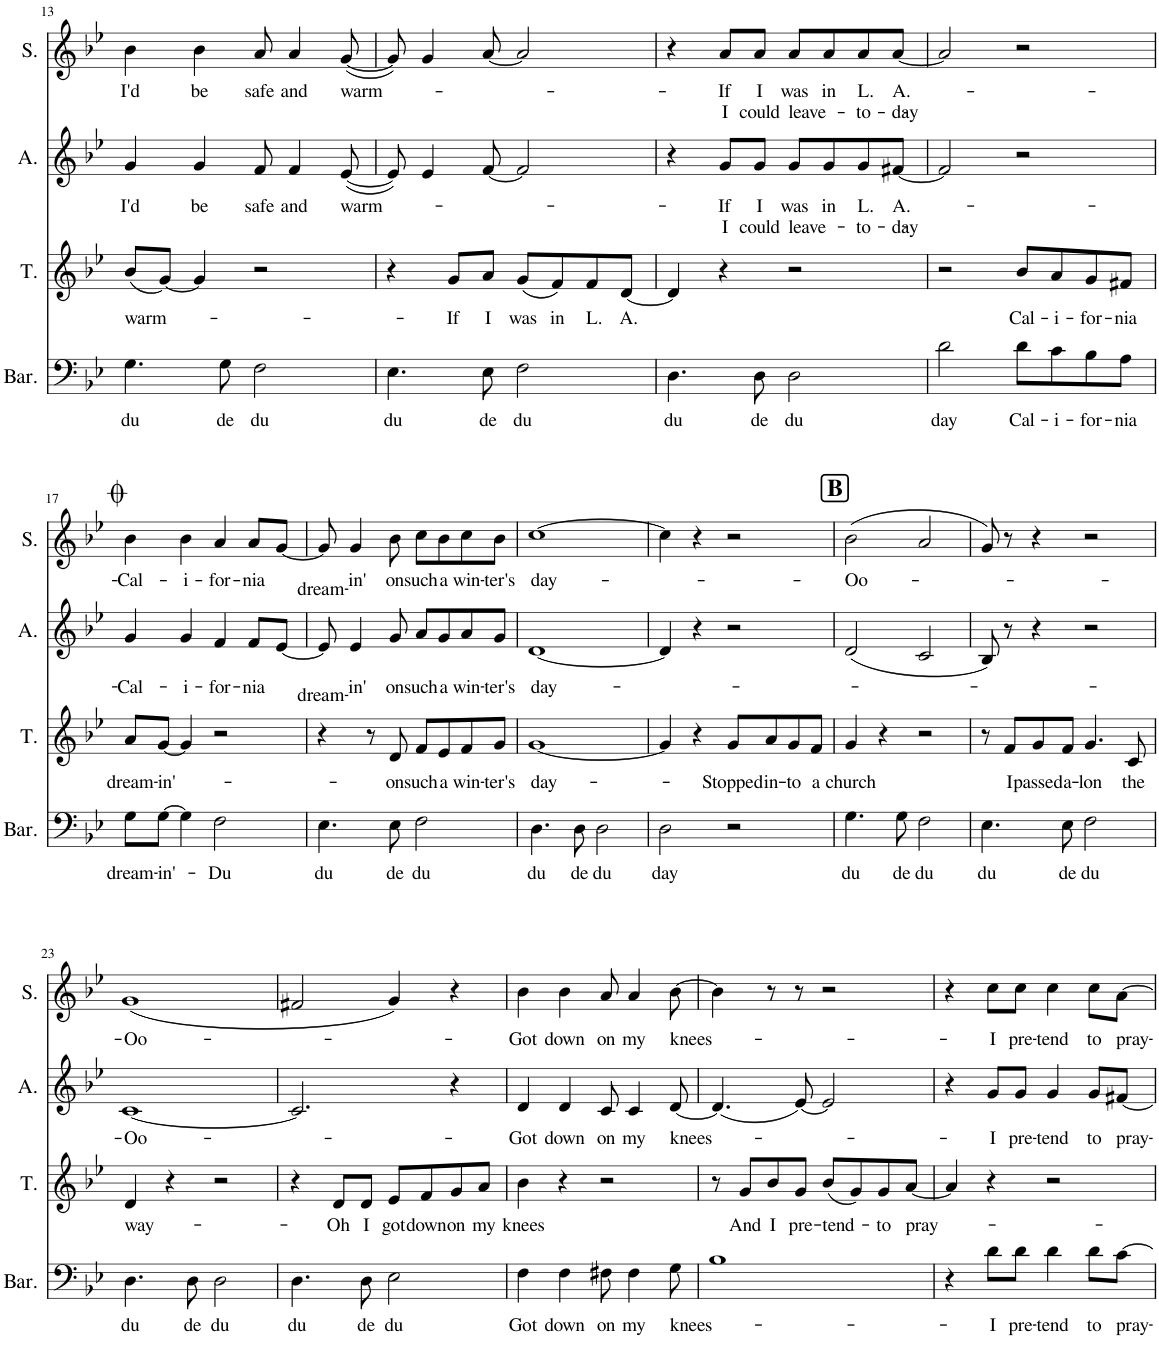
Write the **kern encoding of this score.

**kern	**text	**kern	**text	**kern	**text	**text	**kern	**text	**text
*part4	*part4	*part3	*part3	*part2	*part2	*part2	*part1	*part1	*part1
*staff4	*staff4	*staff3	*staff3	*staff2	*staff2	*staff2	*staff1	*staff1	*staff1
*I"Baritone	*	*I"Tenor	*	*I"Alto	*	*	*I"Soprano	*	*
*I'Bar.	*	*I'T.	*	*I'A.	*	*	*I'S.	*	*
!!LO:PB:g=z
*clefF4	*	*clefG2	*	*clefG2	*	*	*clefG2	*	*
*k[b-e-]	*	*k[b-e-]	*	*k[b-e-]	*	*	*k[b-e-]	*	*
*M4/4	*	*M4/4	*	*M4/4	*	*	*M4/4	*	*
=13	=13	=13	=13	=13	=13	=13	=13	=13	=13
!	!LO:LY:b	!	!LO:LY:b	!	!LO:LY:b	!	!	!LO:LY:b	!
4.G\	du	(8b-/L	warm-	4g/	I'd	.	4b-\	I'd	.
.	.	[8g/J)	.	.	.	.	.	.	.
!	!	!	!	!	!LO:LY:b	!	!	!LO:LY:b	!
.	.	4g/]	.	4g/	be	.	4b-\	be	.
!	!LO:LY:b	!	!	!	!	!	!	!	!
8G\	de	.	.	.	.	.	.	.	.
!	!LO:LY:b	!	!	!	!LO:LY:b	!	!	!LO:LY:b	!
2F\	du	2r	.	8f/	safe	.	8a/	safe	.
!	!	!	!	!	!LO:LY:b	!	!	!LO:LY:b	!
.	.	.	.	4f/	and	.	4a/	and	.
!	!	!	!	!	!LO:LY:b	!	!	!LO:LY:b	!
.	.	.	.	([8e-/	warm-	.	([8g/	warm-	.
=14	=14	=14	=14	=14	=14	=14	=14	=14	=14
!	!LO:LY:b	!	!	!	!	!	!	!	!
4.E-\	du	4r	.	8e-/])	.	.	8g/])	.	.
.	.	.	.	4e-/	.	.	4g/	.	.
!	!	!	!LO:LY:b	!	!	!	!	!	!
.	.	8g/L	If	.	.	.	.	.	.
!	!LO:LY:b	!	!LO:LY:b	!	!	!	!	!	!
8E-\	de	8a/J	I	[8f/	.	.	[8a/	.	.
!	!LO:LY:b	!	!LO:LY:b	!	!	!	!	!	!
2F\	du	(8g/L	was	2f/]	.	.	2a/]	.	.
!	!	!	!LO:LY:b	!	!	!	!	!	!
.	.	8f/)	in	.	.	.	.	.	.
!	!	!	!LO:LY:b	!	!	!	!	!	!
.	.	8f/	L.	.	.	.	.	.	.
!	!	!	!LO:LY:b	!	!	!	!	!	!
.	.	[8d/J	A.	.	.	.	.	.	.
=15	=15	=15	=15	=15	=15	=15	=15	=15	=15
!	!LO:LY:b	!	!	!	!	!	!	!	!
4.D\	du	4d/]	.	4r	.	.	4r	.	.
!	!	!	!	!	!LO:LY:b	!LO:LY:b	!	!LO:LY:b	!LO:LY:b
.	.	4r	.	8g/L	If	I	8a/L	If	I
!	!LO:LY:b	!	!	!	!LO:LY:b	!LO:LY:b	!	!LO:LY:b	!LO:LY:b
8D\	de	.	.	8g/J	I	could	8a/J	I	could
!	!LO:LY:b	!	!	!	!LO:LY:b	!LO:LY:b	!	!LO:LY:b	!LO:LY:b
2D\	du	2r	.	8g/L	was	leave-	8a/L	was	leave-
!	!	!	!	!	!LO:LY:b	!	!	!LO:LY:b	!
.	.	.	.	8g/	in	.	8a/	in	.
!	!	!	!	!	!LO:LY:b	!LO:LY:b	!	!LO:LY:b	!LO:LY:b
.	.	.	.	8g/	L.	-to-	8a/	L.	-to-
!	!	!	!	!	!LO:LY:b	!LO:LY:b	!	!LO:LY:b	!LO:LY:b
.	.	.	.	[8f#X/J	A.-	-day-	[8a/J	A.-	-day-
=16	=16	=16	=16	=16	=16	=16	=16	=16	=16
!	!LO:LY:b	!	!	!	!	!	!	!	!
2d\	day	2r	.	2f#/]	.	.	2a/]	.	.
!	!LO:LY:b	!	!LO:LY:b	!	!	!	!	!	!
8d\L	Cal-	8b-/L	Cal-	2r	.	.	2r	.	.
!	!LO:LY:b	!	!LO:LY:b	!	!	!	!	!	!
8c\	-i-	8a/	-i-	.	.	.	.	.	.
!	!LO:LY:b	!	!LO:LY:b	!	!	!	!	!	!
8B-\	-for-	8g/	-for-	.	.	.	.	.	.
!	!LO:LY:b	!	!LO:LY:b	!	!	!	!	!	!
8A\J	-nia	8f#X/J	-nia	.	.	.	.	.	.
!!LO:LB:g=z
=17	=17	=17	=17	=17	=17	=17	=17	=17	=17
!	!LO:LY:b	!	!LO:LY:b	!	!LO:LY:b	!	!	!LO:LY:b	!
8G\L	dream-	8a/L	dream-	4g/	Cal-	.	4b-\	Cal-	.
!	!LO:LY:b	!	!LO:LY:b	!	!	!	!	!	!
[8G\J	-in'-	[8g/J	-in'-	.	.	.	.	.	.
!	!	!	!	!	!LO:LY:b	!	!	!LO:LY:b	!
4G\]	.	4g/]	.	4g/	-i-	.	4b-\	-i-	.
!	!LO:LY:b	!	!	!	!LO:LY:b	!	!	!LO:LY:b	!
2F\	Du	2r	.	4f/	-for-	.	4a/	-for-	.
!	!	!	!	!	!LO:LY:b	!	!	!LO:LY:b	!
.	.	.	.	8f/L	-nia	.	8a/L	-nia	.
!	!	!	!	!	!LO:LY:b	!	!	!LO:LY:b	!
.	.	.	.	[8e-/J	dream-	.	[8g/J	dream-	.
=18	=18	=18	=18	=18	=18	=18	=18	=18	=18
!	!LO:LY:b	!	!	!	!	!	!	!	!
4.E-\	du	4r	.	8e-/]	.	.	8g/]	.	.
!	!	!	!	!	!LO:LY:b	!	!	!LO:LY:b	!
.	.	.	.	4e-/	-in'	.	4g/	-in'	.
.	.	8r	.	.	.	.	.	.	.
!	!LO:LY:b	!	!LO:LY:b	!	!LO:LY:b	!	!	!LO:LY:b	!
8E-\	de	8d/	on	8g/	on	.	8b-\	on	.
!	!LO:LY:b	!	!LO:LY:b	!	!LO:LY:b	!	!	!LO:LY:b	!
2F\	du	8f/L	such	8a/L	such	.	8cc\L	such	.
!	!	!	!LO:LY:b	!	!LO:LY:b	!	!	!LO:LY:b	!
.	.	8e-/	a	8g/	a	.	8b-\	a	.
!	!	!	!LO:LY:b	!	!LO:LY:b	!	!	!LO:LY:b	!
.	.	8f/	win-	8a/	win-	.	8cc\	win-	.
!	!	!	!LO:LY:b	!	!LO:LY:b	!	!	!LO:LY:b	!
.	.	8g/J	-ter's	8g/J	-ter's	.	8b-\J	-ter's	.
=19	=19	=19	=19	=19	=19	=19	=19	=19	=19
!	!LO:LY:b	!	!LO:LY:b	!	!LO:LY:b	!	!	!LO:LY:b	!
4.D\	du	[1g	day-	[1d	day-	.	[1cc	day-	.
!	!LO:LY:b	!	!	!	!	!	!	!	!
8D\	de	.	.	.	.	.	.	.	.
!	!LO:LY:b	!	!	!	!	!	!	!	!
2D\	du	.	.	.	.	.	.	.	.
=20	=20	=20	=20	=20	=20	=20	=20	=20	=20
!	!LO:LY:b	!	!	!	!	!	!	!	!
2D\	day	4g/]	.	4d/]	.	.	4cc\]	.	.
.	.	4r	.	4r	.	.	4r	.	.
!	!	!	!LO:LY:b	!	!	!	!	!	!
2r	.	8g/L	-Stopped	2r	.	.	2r	.	.
!	!	!	!LO:LY:b	!	!	!	!	!	!
.	.	8a/	in-	.	.	.	.	.	.
!	!	!	!LO:LY:b	!	!	!	!	!	!
.	.	8g/	-to	.	.	.	.	.	.
!	!	!	!LO:LY:b	!	!	!	!	!	!
.	.	8f/J	a	.	.	.	.	.	.
!!LO:REH:place=s1:a:B:cj:fs=14:t=B
=21	=21	=21	=21	=21	=21	=21	=21	=21	=21
!	!LO:LY:b	!	!LO:LY:b	!	!	!	!	!LO:LY:b	!
4.G\	du	4g/	church	(2d/	.	.	(2b-\	Oo-	.
.	.	4r	.	.	.	.	.	.	.
!	!LO:LY:b	!	!	!	!	!	!	!	!
8G\	de	.	.	.	.	.	.	.	.
!	!LO:LY:b	!	!	!	!	!	!	!	!
2F\	du	2r	.	2c/	.	.	2a/	.	.
=22	=22	=22	=22	=22	=22	=22	=22	=22	=22
!	!LO:LY:b	!	!	!	!	!	!	!	!
4.E-\	du	8r	.	8B-/)	.	.	8g/)	.	.
!	!	!	!LO:LY:b	!	!	!	!	!	!
.	.	8f/L	I	8r	.	.	8r	.	.
!	!	!	!LO:LY:b	!	!	!	!	!	!
.	.	8g/	passed	4r	.	.	4r	.	.
!	!LO:LY:b	!	!LO:LY:b	!	!	!	!	!	!
8E-\	de	8f/J	a-	.	.	.	.	.	.
!	!LO:LY:b	!	!LO:LY:b	!	!	!	!	!	!
2F\	du	4.g/	-lon	2r	.	.	2r	.	.
!	!	!	!LO:LY:b	!	!	!	!	!	!
.	.	8c/	the	.	.	.	.	.	.
!!LO:LB:g=z
=23	=23	=23	=23	=23	=23	=23	=23	=23	=23
!	!LO:LY:b	!	!LO:LY:b	!	!LO:LY:b	!	!	!LO:LY:b	!
4.D\	du	4d/	way-	[1c	Oo-	.	(1g	Oo-	.
.	.	4r	.	.	.	.	.	.	.
!	!LO:LY:b	!	!	!	!	!	!	!	!
8D\	de	.	.	.	.	.	.	.	.
!	!LO:LY:b	!	!	!	!	!	!	!	!
2D\	du	2r	.	.	.	.	.	.	.
=24	=24	=24	=24	=24	=24	=24	=24	=24	=24
!	!LO:LY:b	!	!	!	!	!	!	!	!
4.D\	du	4r	.	2.c/]	.	.	2f#X/	.	.
!	!	!	!LO:LY:b	!	!	!	!	!	!
.	.	8d/L	-Oh	.	.	.	.	.	.
!	!LO:LY:b	!	!LO:LY:b	!	!	!	!	!	!
8D\	de	8d/J	I	.	.	.	.	.	.
!	!LO:LY:b	!	!LO:LY:b	!	!	!	!	!	!
2E-\	du	8e-/L	got	.	.	.	4g/)	.	.
!	!	!	!LO:LY:b	!	!	!	!	!	!
.	.	8f/	down	.	.	.	.	.	.
!	!	!	!LO:LY:b	!	!	!	!	!	!
.	.	8g/	on	4r	.	.	4r	.	.
!	!	!	!LO:LY:b	!	!	!	!	!	!
.	.	8a/J	my	.	.	.	.	.	.
=25	=25	=25	=25	=25	=25	=25	=25	=25	=25
!	!LO:LY:b	!	!LO:LY:b	!	!LO:LY:b	!	!	!LO:LY:b	!
4F\	Got	4b-\	knees	4d/	-Got	.	4b-\	-Got	.
!	!LO:LY:b	!	!	!	!LO:LY:b	!	!	!LO:LY:b	!
4F\	down	4r	.	4d/	down	.	4b-\	down	.
!	!LO:LY:b	!	!	!	!LO:LY:b	!	!	!LO:LY:b	!
8F#X\	on	2r	.	8c/	on	.	8a/	on	.
!	!LO:LY:b	!	!	!	!LO:LY:b	!	!	!LO:LY:b	!
4F#\	my	.	.	4c/	my	.	4a/	my	.
!	!LO:LY:b	!	!	!	!LO:LY:b	!	!	!LO:LY:b	!
8G\	knees-	.	.	[8d/	knees-	.	[8b-\	knees-	.
=26	=26	=26	=26	=26	=26	=26	=26	=26	=26
1B-	.	8r	.	(4.d/]	.	.	4b-\]	.	.
!	!	!	!LO:LY:b	!	!	!	!	!	!
.	.	8g/L	And	.	.	.	.	.	.
!	!	!	!LO:LY:b	!	!	!	!	!	!
.	.	8b-/	I	.	.	.	8r	.	.
!	!	!	!LO:LY:b	!	!	!	!	!	!
.	.	8g/J	pre-	[8e-/)	.	.	8r	.	.
!	!	!	!LO:LY:b	!	!	!	!	!	!
.	.	(8b-/L	-tend-	2e-/]	.	.	2r	.	.
.	.	8g/)	.	.	.	.	.	.	.
!	!	!	!LO:LY:b	!	!	!	!	!	!
.	.	8g/	-to	.	.	.	.	.	.
!	!	!	!LO:LY:b	!	!	!	!	!	!
.	.	[8a/J	pray-	.	.	.	.	.	.
=27	=27	=27	=27	=27	=27	=27	=27	=27	=27
4r	.	4a/]	.	4r	.	.	4r	.	.
!	!LO:LY:b	!	!	!	!LO:LY:b	!	!	!LO:LY:b	!
8d\L	I	4r	.	8g/L	I	.	8cc\L	I	.
!	!LO:LY:b	!	!	!	!LO:LY:b	!	!	!LO:LY:b	!
8d\J	pre-	.	.	8g/J	pre-	.	8cc\J	pre-	.
!	!LO:LY:b	!	!	!	!LO:LY:b	!	!	!LO:LY:b	!
4d\	-tend	2r	.	4g/	-tend	.	4cc\	-tend	.
!	!LO:LY:b	!	!	!	!LO:LY:b	!	!	!LO:LY:b	!
8d\L	to	.	.	8g/L	to	.	8cc\L	to	.
!	!LO:LY:b	!	!	!	!LO:LY:b	!	!	!LO:LY:b	!
[8c\J	pray-	.	.	[8f#X/J	pray-	.	[8a\J	pray-	.
=	=	=	=	=	=	=	=	=	=
*-	*-	*-	*-	*-	*-	*-	*-	*-	*-
